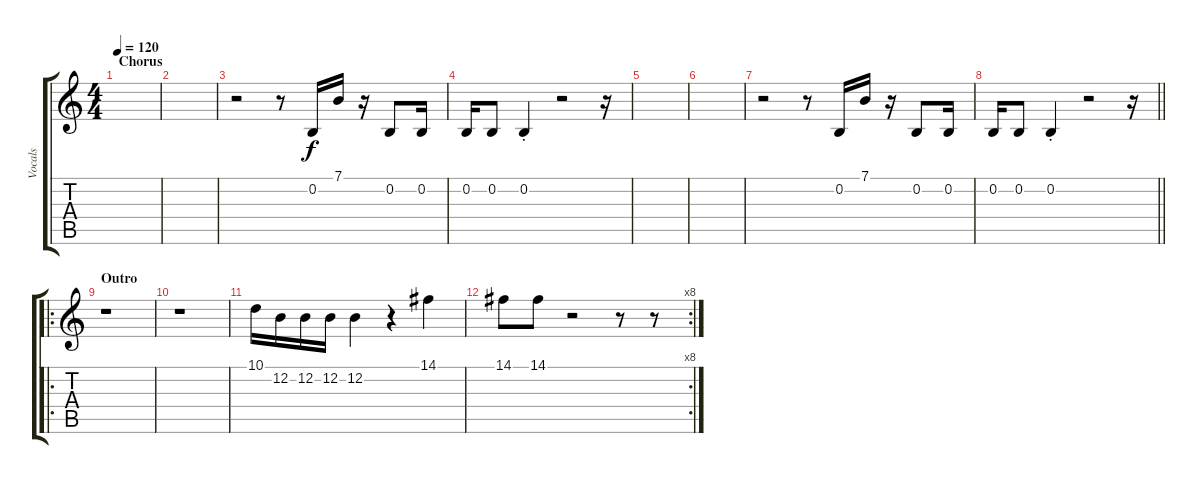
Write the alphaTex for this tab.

\track ("Vocals" "Vocals") {instrument lead2sawtooth}
\staff {score tabs}
\tuning (E4 B3 G3 D3 A2 E2) {hide}
\ts (4 4)
\section ("" "Chorus")
\tempo 120
\clef g2
\ks c
|
|
r.2 r.8 0.2.16 7.1.16 r.16 0.2.8 0.2.16 |
0.2.16 0.2.8 0.2{st}.4 r.2 r.16 |
|
|
r.2 r.8 0.2.16 7.1.16 r.16 0.2.8 0.2.16 |
\barLineRight lightlight
0.2.16 0.2.8 0.2{st}.4 r.2 r.16 |
\ro
\section ("" "Outro")
r.1 |
r.1 |
10.1.16 12.2.16 12.2.16 12.2.16 12.2.4 r.4 14.1.4 |
\rc 8
14.1.8 14.1.8 r.2 r.8 r.8
